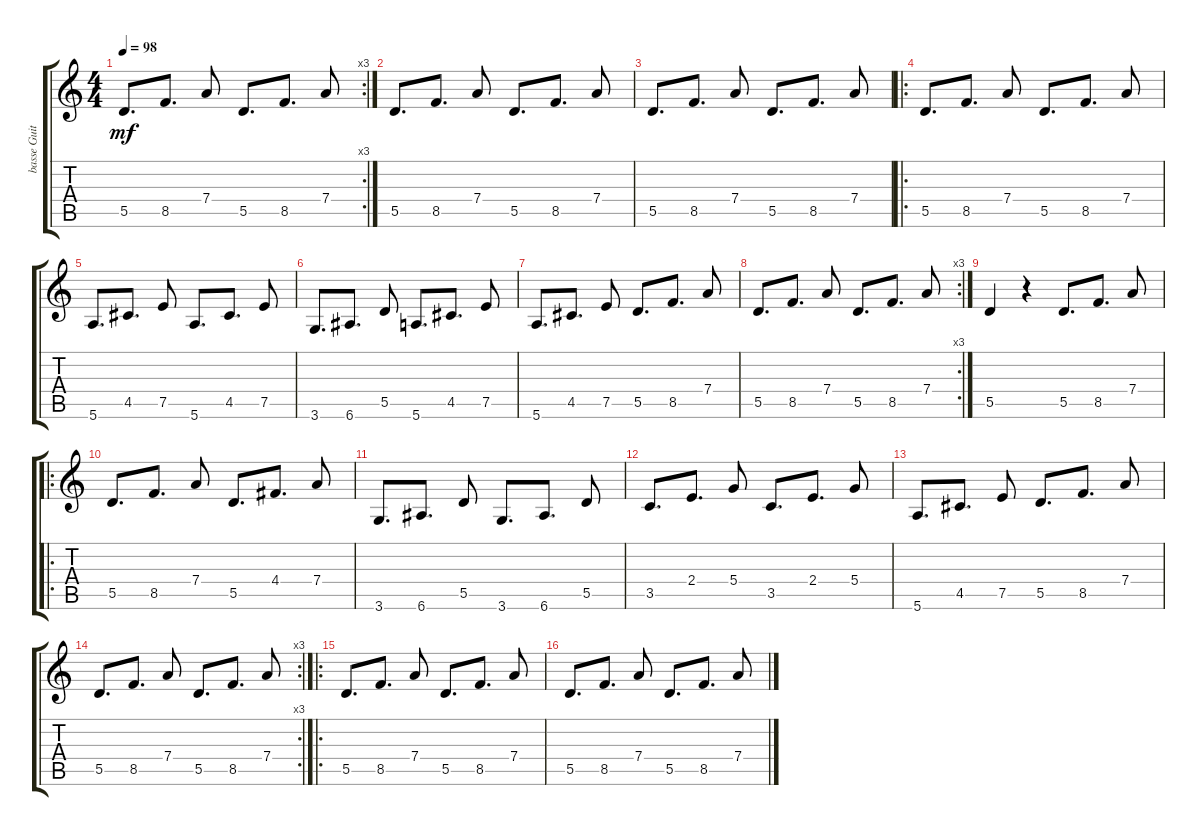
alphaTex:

\track ("basse Guitar" "basse Guit") {instrument acousticguitarsteel}
\staff {score tabs}
\tuning (E4 B3 G3 D3 A2 E2) {hide}
\rc 3
\ts (4 4)
\tempo 98
\clef g2
\ks c
5.5.8{d dy mf} 8.5.8{d} 7.4.8 5.5.8{d} 8.5.8{d} 7.4.8 |
5.5.8{d} 8.5.8{d} 7.4.8 5.5.8{d} 8.5.8{d} 7.4.8 |
5.5.8{d} 8.5.8{d} 7.4.8 5.5.8{d} 8.5.8{d} 7.4.8 |
\ro
5.5.8{d} 8.5.8{d} 7.4.8 5.5.8{d} 8.5.8{d} 7.4.8 |
5.6.8{d} 4.5.8{d} 7.5.8 5.6.8{d} 4.5.8{d} 7.5.8 |
3.6.8{d} 6.6.8{d} 5.5.8 5.6.8{d} 4.5.8{d} 7.5.8 |
5.6.8{d} 4.5.8{d} 7.5.8 5.5.8{d} 8.5.8{d} 7.4.8 |
\rc 3
5.5.8{d} 8.5.8{d} 7.4.8 5.5.8{d} 8.5.8{d} 7.4.8 |
5.5.4 r.4 5.5.8{d} 8.5.8{d} 7.4.8 |
\ro
5.5.8{d} 8.5.8{d} 7.4.8 5.5.8{d} 4.4.8{d} 7.4.8 |
3.6.8{d} 6.6.8{d} 5.5.8 3.6.8{d} 6.6.8{d} 5.5.8 |
3.5.8{d} 2.4.8{d} 5.4.8 3.5.8{d} 2.4.8{d} 5.4.8 |
5.6.8{d} 4.5.8{d} 7.5.8 5.5.8{d} 8.5.8{d} 7.4.8 |
\rc 3
5.5.8{d} 8.5.8{d} 7.4.8 5.5.8{d} 8.5.8{d} 7.4.8 |
\ro
5.5.8{d} 8.5.8{d} 7.4.8 5.5.8{d} 8.5.8{d} 7.4.8 |
5.5.8{d} 8.5.8{d} 7.4.8 5.5.8{d} 8.5.8{d} 7.4.8
